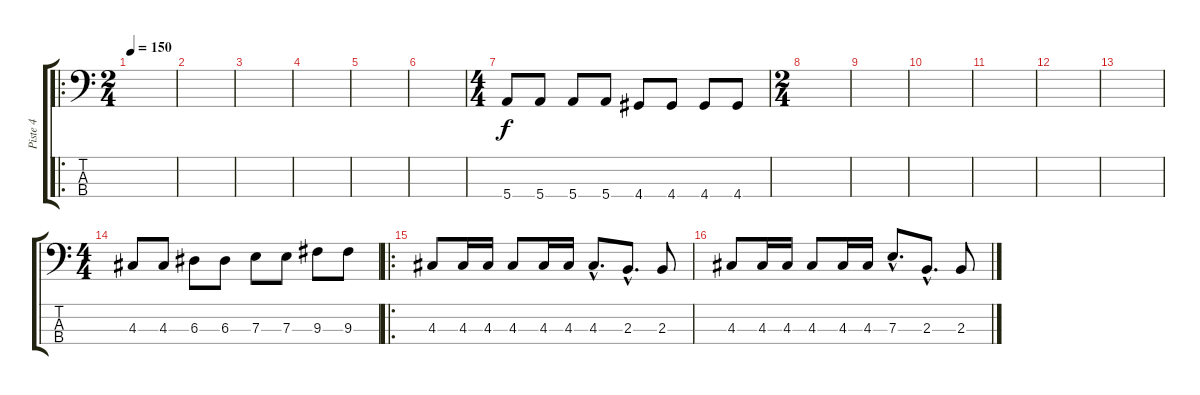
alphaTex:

\track ("Piste 4" "Piste 4") {instrument electricbassfinger}
\staff {score tabs}
\tuning (G2 D2 A1 E1) {hide}
\ro
\ts (2 4)
\tempo 150
\clef f4
\ks c
|
|
|
|
|
|
\ts (4 4)
5.4.8 5.4.8 5.4.8 5.4.8 4.4.8 4.4.8 4.4.8 4.4.8 |
\ts (2 4)
|
|
|
|
|
|
\ts (4 4)
4.3.8 4.3.8 6.3.8 6.3.8 7.3.8 7.3.8 9.3.8 9.3.8 |
\ro
4.3.8 4.3.16 4.3.16 4.3.8 4.3.16 4.3.16 4.3{hac}.8{d} 2.3{hac}.8{d} 2.3.8 |
4.3.8 4.3.16 4.3.16 4.3.8 4.3.16 4.3.16 7.3{hac}.8{d} 2.3{hac}.8{d} 2.3.8
